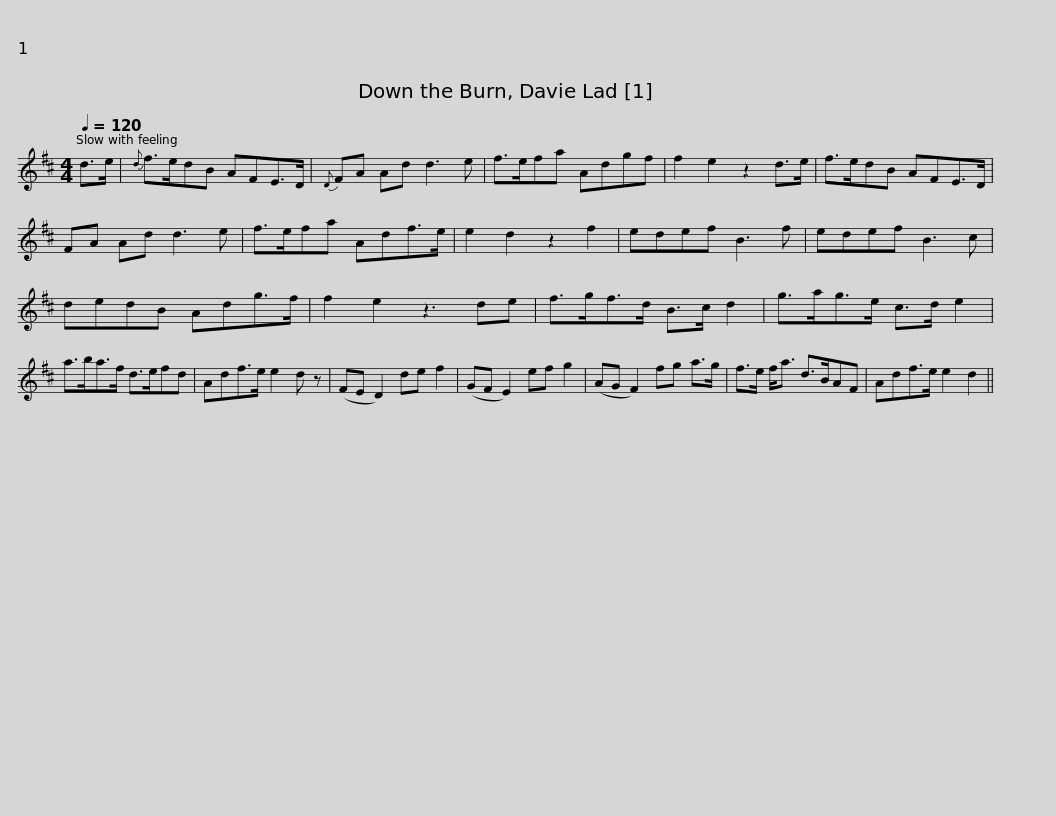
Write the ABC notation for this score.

X:1
L:1/8
Q:1/4=120
M:4/4
I:linebreak $
K:D
V:1 treble
V:1
 d>e |{d} f>edB AFE>D |{D} FA Ad d3 e | f>efa Adgf | f2 e2 z2 d>e | %5
 f>edB AFE>D |$ FA Ad d3 e | f>efa Adf>e | e2 d2 z2 f2 | edef B3 f | %10
 edef B3 c | dedB Adg>f |$ f2 e2 z3 de | f>gf>d B>c d2 | g>ag>e c>d e2 | %15
 a>ba>f d>efd | Adf>e e2 d z |$ (FE D2) de f2 | (GF E2) ef g2 | (AG F2) fg a>g | %20
 f>e f<a d>BAF | Adf>e e2 d2 || %22
